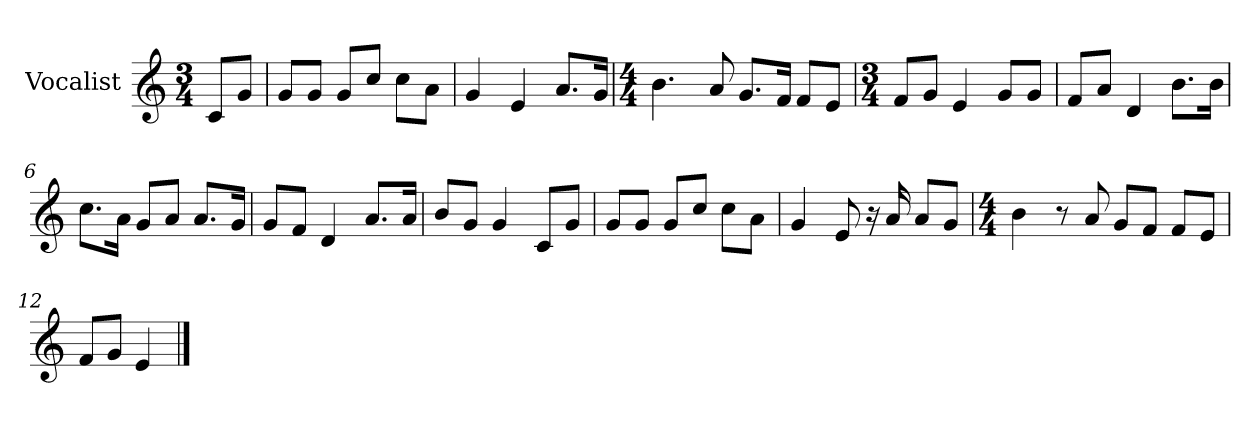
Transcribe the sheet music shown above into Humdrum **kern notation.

**kern
*part1
*staff1
*I"Vocalist
*k[]
*C:
*M3/4
=
8cL
8gJ
=1
8gL
8gJ
8gL
8ccJ
8ccL
8aJ
=2
4g
4e
8.aL
16gJk
=3
*M4/4
4.b
8a
8.gL
16fJk
8fL
8eJ
=4
*M3/4
8fL
8gJ
4e
8gL
8gJ
=5
8fL
8aJ
4d
8.bL
16bJk
=6
8.ccL
16aJk
8gL
8aJ
8.aL
16gJk
=7
8gL
8fJ
4d
8.aL
16aJk
=8
8bL
8gJ
4g
8cL
8gJ
=9
8gL
8gJ
8gL
8ccJ
8ccL
8aJ
=10
4g
8e
16r
16a
8aL
8gJ
=11
*M4/4
4b
8r
8a
8gL
8fJ
8fL
8eJ
=12
8fL
8gJ
4e
==
*-
